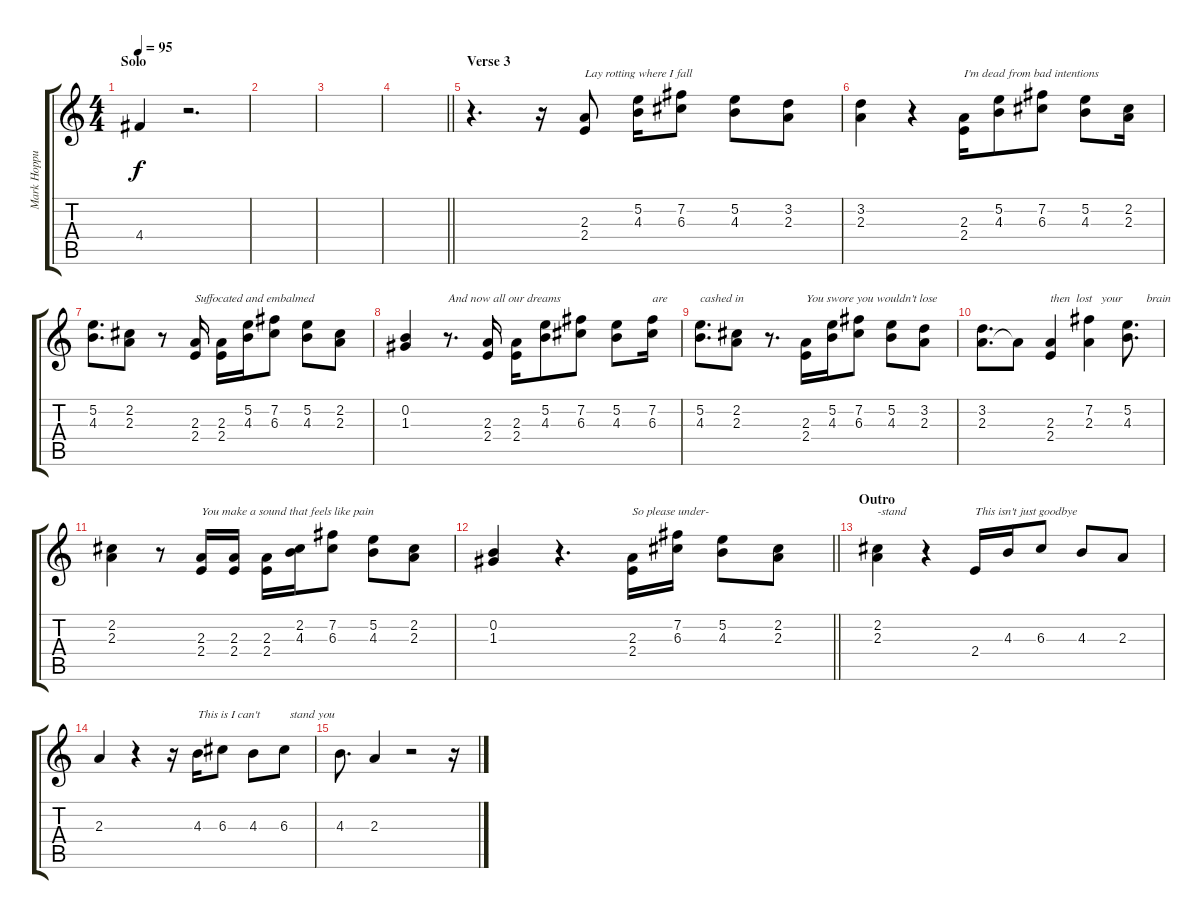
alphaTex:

\track ("Mark Hoppus [Vocals]" "Mark Hoppu") {instrument overdrivenguitar}
\staff {score tabs}
\tuning (E4 B3 G3 D3 A2 E2) {hide}
\ts (4 4)
\section ("" "Solo")
\tempo 95
\clef g2
\ks c
4.4{t}.4{dy f} r.2{d} |
|
|
\barLineRight lightlight
|
\section ("" "Verse 3")
r.4{d} r.16 (2.3 2.4).8{txt "Lay rotting where I fall"} (5.2 4.3).16 (7.2 6.3).8 (5.2 4.3).8 (3.2 2.3).8 |
(3.2 2.3).4 r.4 (2.3 2.4).16{txt "I'm dead from bad intentions"} (5.2 4.3).8 (7.2 6.3).8 (5.2 4.3).8 (2.2 2.3).16 |
(5.2 4.3).8{d} (2.2 2.3).8 r.8 (2.3 2.4).16{txt "Suffocated and embalmed"} (2.3 2.4).16 (5.2 4.3).16 (7.2 6.3).8 (5.2 4.3).8 (2.2 2.3).8 |
(0.2 1.3).4 r.8{d txt "And now all our dreams "} (2.3 2.4).16 (2.3 2.4).16 (5.2 4.3).8 (7.2 6.3).8 (5.2 4.3).8 (7.2 6.3).16{txt "are"} |
(5.2 4.3).8{d txt "cashed in"} (2.2 2.3).8 r.8{d} (2.3 2.4).16{txt "You swore you wouldn't lose "} (5.2 4.3).16 (7.2 6.3).8 (5.2 4.3).8 (3.2 2.3).8 |
(3.2 2.3).8{d} 2.3{t}.8 (2.3 2.4).4{txt "then  lost   your        brain"} (7.2 2.3).4 (5.2 4.3).8{d} |
(2.2 2.3).4 r.8 (2.3 2.4).16{txt "You make a sound that feels like pain"} (2.3 2.4).16 (2.3 2.4).16 (2.2 4.3).16 (7.2 6.3).8 (5.2 4.3).8 (2.2 2.3).8 |
\barLineRight lightlight
(0.2 1.3).4 r.4{d} (2.3 2.4).16{txt "So please under-"} (7.2 6.3).16 (5.2 4.3).8 (2.2 2.3).8 |
\section ("" "Outro")
(2.2 2.3).4{txt "-stand"} r.4 2.4.16{txt "This isn't just goodbye"} 4.3.16 6.3.8 4.3.8 2.3.8 |
2.3.4 r.4 r.16 4.3.16{txt "This is I can't          stand you"} 6.3.8 4.3.8 6.3.8 |
4.3.8{d} 2.3.4 r.2 r.16
